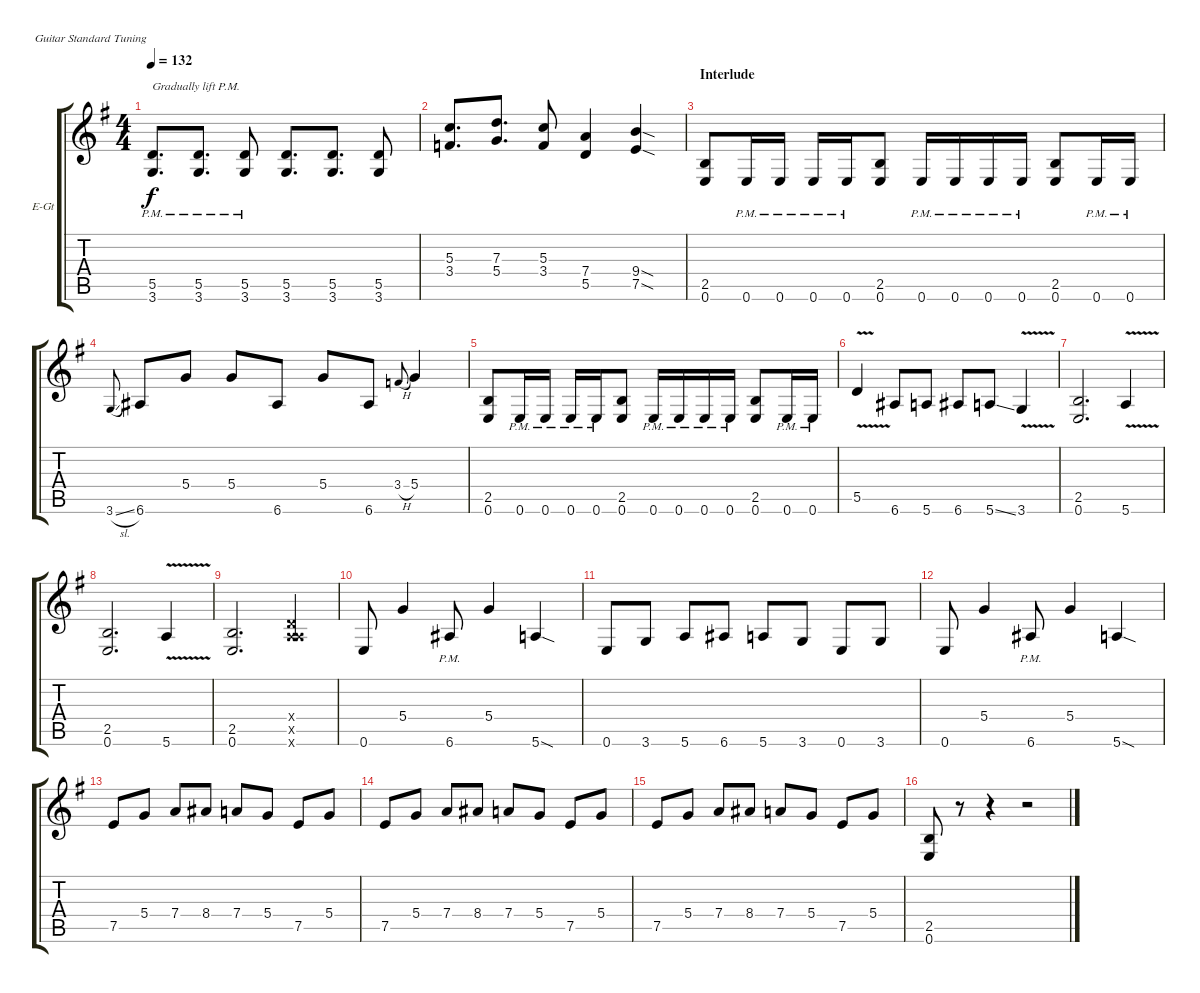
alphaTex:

\bracketExtendMode groupsimilarinstruments
\firstSystemTrackNameOrientation horizontal
\otherSystemsTrackNameOrientation horizontal
\track ("Guitar 2" "E-Gt") {instrument distortionguitar}
\staff {score tabs}
\tuning (E4 B3 G3 D3 A2 E2)
\ts (4 4)
\tempo 132
\clef g2
\ks g
(5.5{pm} 3.6{pm}).8{d txt "Gradually lift P.M." dy f} (5.5{pm} 3.6{pm}).8{d} (5.5{pm} 3.6{pm}).8 (5.5 3.6).8{d} (5.5 3.6).8{d} (5.5 3.6).8 |
(5.3 3.4).8{d} (7.3 5.4).8{d} (5.3 3.4).8 (7.4 5.5).4 (7.5{sod} 9.4{sod}).4 |
\section ("" "Interlude")
(0.6 2.5).8 0.6{pm}.16 0.6{pm}.16 0.6{pm}.16 0.6{pm}.16 (2.5 0.6).8 0.6{pm}.16 0.6{pm}.16 0.6{pm}.16 0.6{pm}.16 (2.5 0.6).8 0.6{pm}.16 0.6{pm}.16 |
3.6{sl}.8{gr onbeat} 6.6.8 5.4.8 5.4.8 6.6.8 5.4.8 6.6.8 3.4{h}.8{gr onbeat} 5.4.4 |
(2.5 0.6).8 0.6{pm}.16 0.6{pm}.16 0.6{pm}.16 0.6{pm}.16 (2.5 0.6).8 0.6{pm}.16 0.6{pm}.16 0.6{pm}.16 0.6{pm}.16 (2.5 0.6).8 0.6{pm}.16 0.6{pm}.16 |
5.5{v}.4 6.6.8 5.6.8 6.6.8 5.6{ss}.8 3.6{v}.4 |
(2.5 0.6).2{d} 5.6{v}.4 |
(2.5 0.6).2{d} 5.6{v}.4 |
(2.5 0.6).2{d} (5.6{x} 0.5{x} 0.4{x}).4 |
0.6.8 5.4.4 6.6{pm}.8 5.4.4 5.6{sod}.4 |
0.6.8 3.6.8 5.6.8 6.6.8 5.6.8 3.6.8 0.6.8 3.6.8 |
0.6.8 5.4.4 6.6{pm}.8 5.4.4 5.6{sod}.4 |
7.5.8 5.4.8 7.4.8 8.4.8 7.4.8 5.4.8 7.5.8 5.4.8 |
7.5.8 5.4.8 7.4.8 8.4.8 7.4.8 5.4.8 7.5.8 5.4.8 |
7.5.8 5.4.8 7.4.8 8.4.8 7.4.8 5.4.8 7.5.8 5.4.8 |
(2.5 0.6).8 r.8 r.4 r.2
